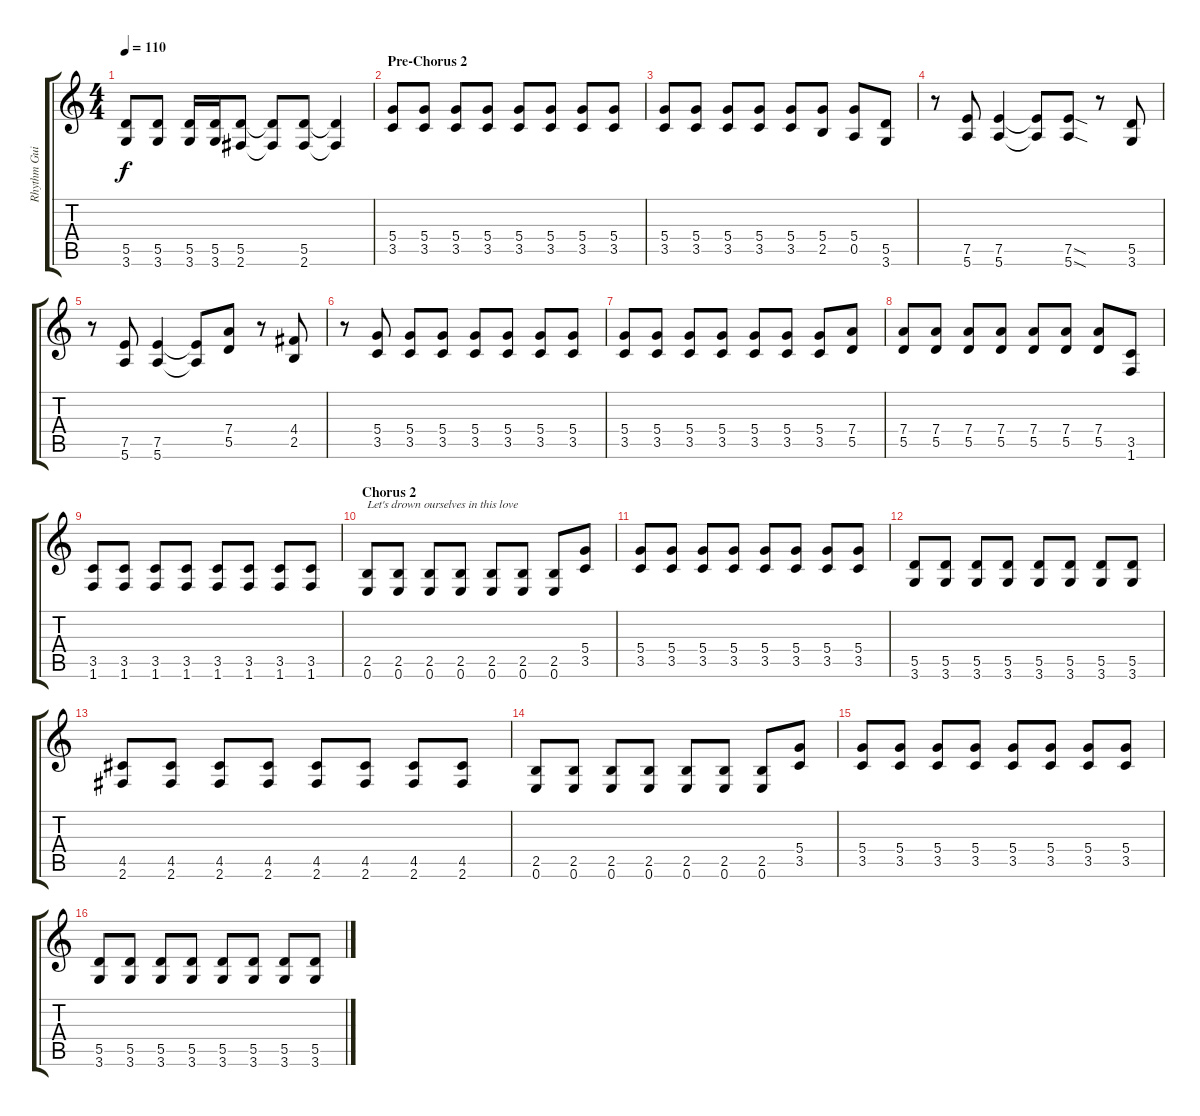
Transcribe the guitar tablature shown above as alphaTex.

\track ("Rhythm Guitar" "Rhythm Gui") {instrument distortionguitar}
\staff {score tabs}
\tuning (E4 B3 G3 D3 A2 E2) {hide}
\ts (4 4)
\tempo 110
\clef g2
\ks c
(5.5{t} 3.6{t}).8{dy f} (5.5 3.6).8 (5.5 3.6).16 (5.5 3.6).16 (5.5 2.6).8 (5.5{t} 2.6{t}).8 (5.5 2.6).8 (5.5{t} 2.6{t}).4 |
\section ("" "Pre-Chorus 2")
(5.4 3.5).8 (5.4 3.5).8 (5.4 3.5).8 (5.4 3.5).8 (5.4 3.5).8 (5.4 3.5).8 (5.4 3.5).8 (5.4 3.5).8 |
(5.4 3.5).8 (5.4 3.5).8 (5.4 3.5).8 (5.4 3.5).8 (5.4 3.5).8 (5.4 2.5).8 (5.4 0.5).8 (5.5 3.6).8 |
r.8 (7.5 5.6).8 (7.5 5.6).4 (7.5{t} 5.6{t}).8 (7.5{sod} 5.6{sod}).8 r.8 (5.5 3.6).8 |
r.8 (7.5 5.6).8 (7.5 5.6).4 (7.5{t} 5.6{t}).8 (7.4 5.5).8 r.8 (4.4 2.5).8 |
r.8 (5.4 3.5).8 (5.4 3.5).8 (5.4 3.5).8 (5.4 3.5).8 (5.4 3.5).8 (5.4 3.5).8 (5.4 3.5).8 |
(5.4 3.5).8 (5.4 3.5).8 (5.4 3.5).8 (5.4 3.5).8 (5.4 3.5).8 (5.4 3.5).8 (5.4 3.5).8 (7.4 5.5).8 |
(7.4 5.5).8 (7.4 5.5).8 (7.4 5.5).8 (7.4 5.5).8 (7.4 5.5).8 (7.4 5.5).8 (7.4 5.5).8 (3.5 1.6).8 |
(3.5 1.6).8 (3.5 1.6).8 (3.5 1.6).8 (3.5 1.6).8 (3.5 1.6).8 (3.5 1.6).8 (3.5 1.6).8 (3.5 1.6).8 |
\section ("" "Chorus 2")
(2.5 0.6).8{txt "Let's drown ourselves in this love"} (2.5 0.6).8 (2.5 0.6).8 (2.5 0.6).8 (2.5 0.6).8 (2.5 0.6).8 (2.5 0.6).8 (5.4 3.5).8 |
(5.4 3.5).8 (5.4 3.5).8 (5.4 3.5).8 (5.4 3.5).8 (5.4 3.5).8 (5.4 3.5).8 (5.4 3.5).8 (5.4 3.5).8 |
(5.5 3.6).8 (5.5 3.6).8 (5.5 3.6).8 (5.5 3.6).8 (5.5 3.6).8 (5.5 3.6).8 (5.5 3.6).8 (5.5 3.6).8 |
(4.5 2.6).8 (4.5 2.6).8 (4.5 2.6).8 (4.5 2.6).8 (4.5 2.6).8 (4.5 2.6).8 (4.5 2.6).8 (4.5 2.6).8 |
(2.5 0.6).8 (2.5 0.6).8 (2.5 0.6).8 (2.5 0.6).8 (2.5 0.6).8 (2.5 0.6).8 (2.5 0.6).8 (5.4 3.5).8 |
(5.4 3.5).8 (5.4 3.5).8 (5.4 3.5).8 (5.4 3.5).8 (5.4 3.5).8 (5.4 3.5).8 (5.4 3.5).8 (5.4 3.5).8 |
(5.5 3.6).8 (5.5 3.6).8 (5.5 3.6).8 (5.5 3.6).8 (5.5 3.6).8 (5.5 3.6).8 (5.5 3.6).8 (5.5 3.6).8
